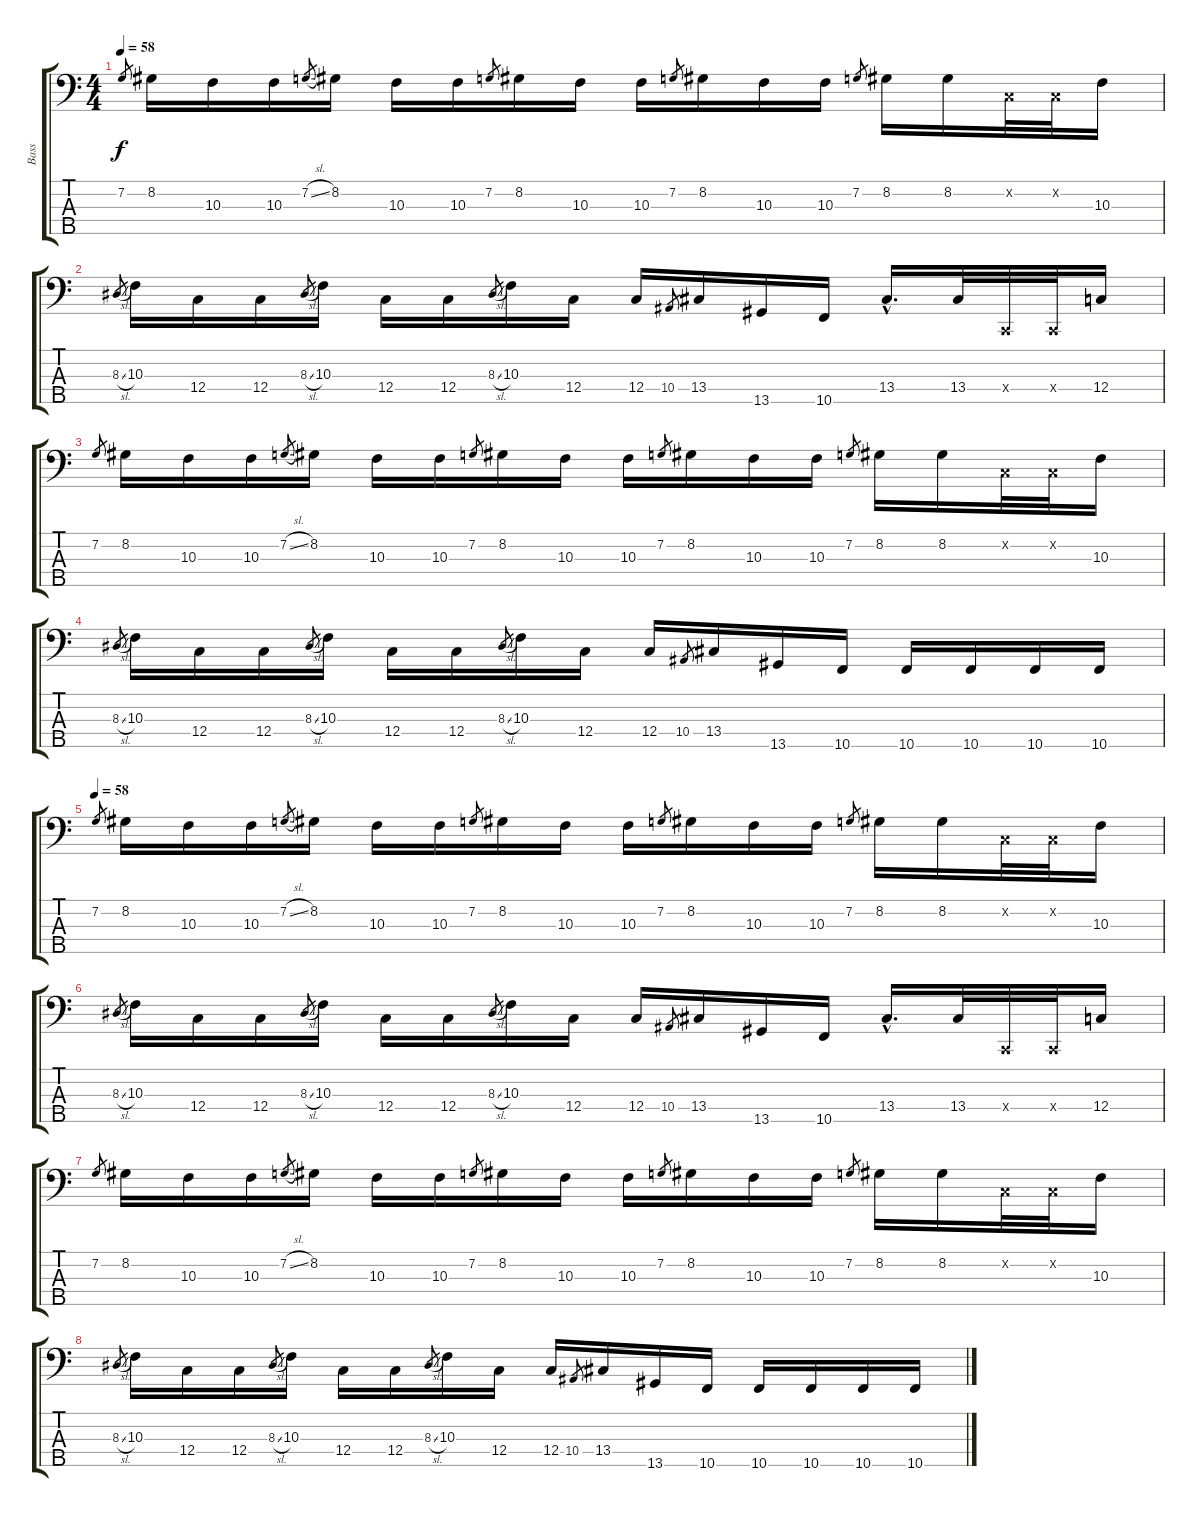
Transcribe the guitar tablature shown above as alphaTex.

\track ("Bass" "Bass") {instrument electricbassfinger}
\staff {score tabs}
\tuning (F2 C2 G1 C1 G0) {hide}
\ts (4 4)
\tempo 58
\clef f4
\ks c
7.2.8{gr dy f} 8.2.16 10.3.16 10.3.16 7.2{sl}.8{gr} 8.2.16 10.3.16 10.3.16 7.2.8{gr} 8.2.16 10.3.16 10.3.16 7.2.8{gr} 8.2.16 10.3.16 10.3.16 7.2.8{gr} 8.2.16 8.2.16 0.2{x}.32 0.2{x}.32 10.3.16 |
8.3{sl}.8{gr} 10.3.16 12.4.16 12.4.16 8.3{sl}.8{gr} 10.3.16 12.4.16 12.4.16 8.3{sl}.8{gr} 10.3.16 12.4.16 12.4.16 10.4.8{gr} 13.4.16 13.5.16 10.5.16 13.4{hac}.16{d} 13.4.32 0.4{x}.32 0.4{x}.32 12.4.16 |
7.2.8{gr} 8.2.16 10.3.16 10.3.16 7.2{sl}.8{gr} 8.2.16 10.3.16 10.3.16 7.2.8{gr} 8.2.16 10.3.16 10.3.16 7.2.8{gr} 8.2.16 10.3.16 10.3.16 7.2.8{gr} 8.2.16 8.2.16 0.2{x}.32 0.2{x}.32 10.3.16 |
8.3{sl}.8{gr} 10.3.16 12.4.16 12.4.16 8.3{sl}.8{gr} 10.3.16 12.4.16 12.4.16 8.3{sl}.8{gr} 10.3.16 12.4.16 12.4.16 10.4.8{gr} 13.4.16 13.5.16 10.5.16 10.5.16 10.5.16 10.5.16 10.5.16 |
\tempo 58
7.2.8{gr} 8.2.16 10.3.16 10.3.16 7.2{sl}.8{gr} 8.2.16 10.3.16 10.3.16 7.2.8{gr} 8.2.16 10.3.16 10.3.16 7.2.8{gr} 8.2.16 10.3.16 10.3.16 7.2.8{gr} 8.2.16 8.2.16 0.2{x}.32 0.2{x}.32 10.3.16 |
8.3{sl}.8{gr} 10.3.16 12.4.16 12.4.16 8.3{sl}.8{gr} 10.3.16 12.4.16 12.4.16 8.3{sl}.8{gr} 10.3.16 12.4.16 12.4.16 10.4.8{gr} 13.4.16 13.5.16 10.5.16 13.4{hac}.16{d} 13.4.32 0.4{x}.32 0.4{x}.32 12.4.16 |
7.2.8{gr} 8.2.16 10.3.16 10.3.16 7.2{sl}.8{gr} 8.2.16 10.3.16 10.3.16 7.2.8{gr} 8.2.16 10.3.16 10.3.16 7.2.8{gr} 8.2.16 10.3.16 10.3.16 7.2.8{gr} 8.2.16 8.2.16 0.2{x}.32 0.2{x}.32 10.3.16 |
8.3{sl}.8{gr} 10.3.16 12.4.16 12.4.16 8.3{sl}.8{gr} 10.3.16 12.4.16 12.4.16 8.3{sl}.8{gr} 10.3.16 12.4.16 12.4.16 10.4.8{gr} 13.4.16 13.5.16 10.5.16 10.5.16 10.5.16 10.5.16 10.5.16
